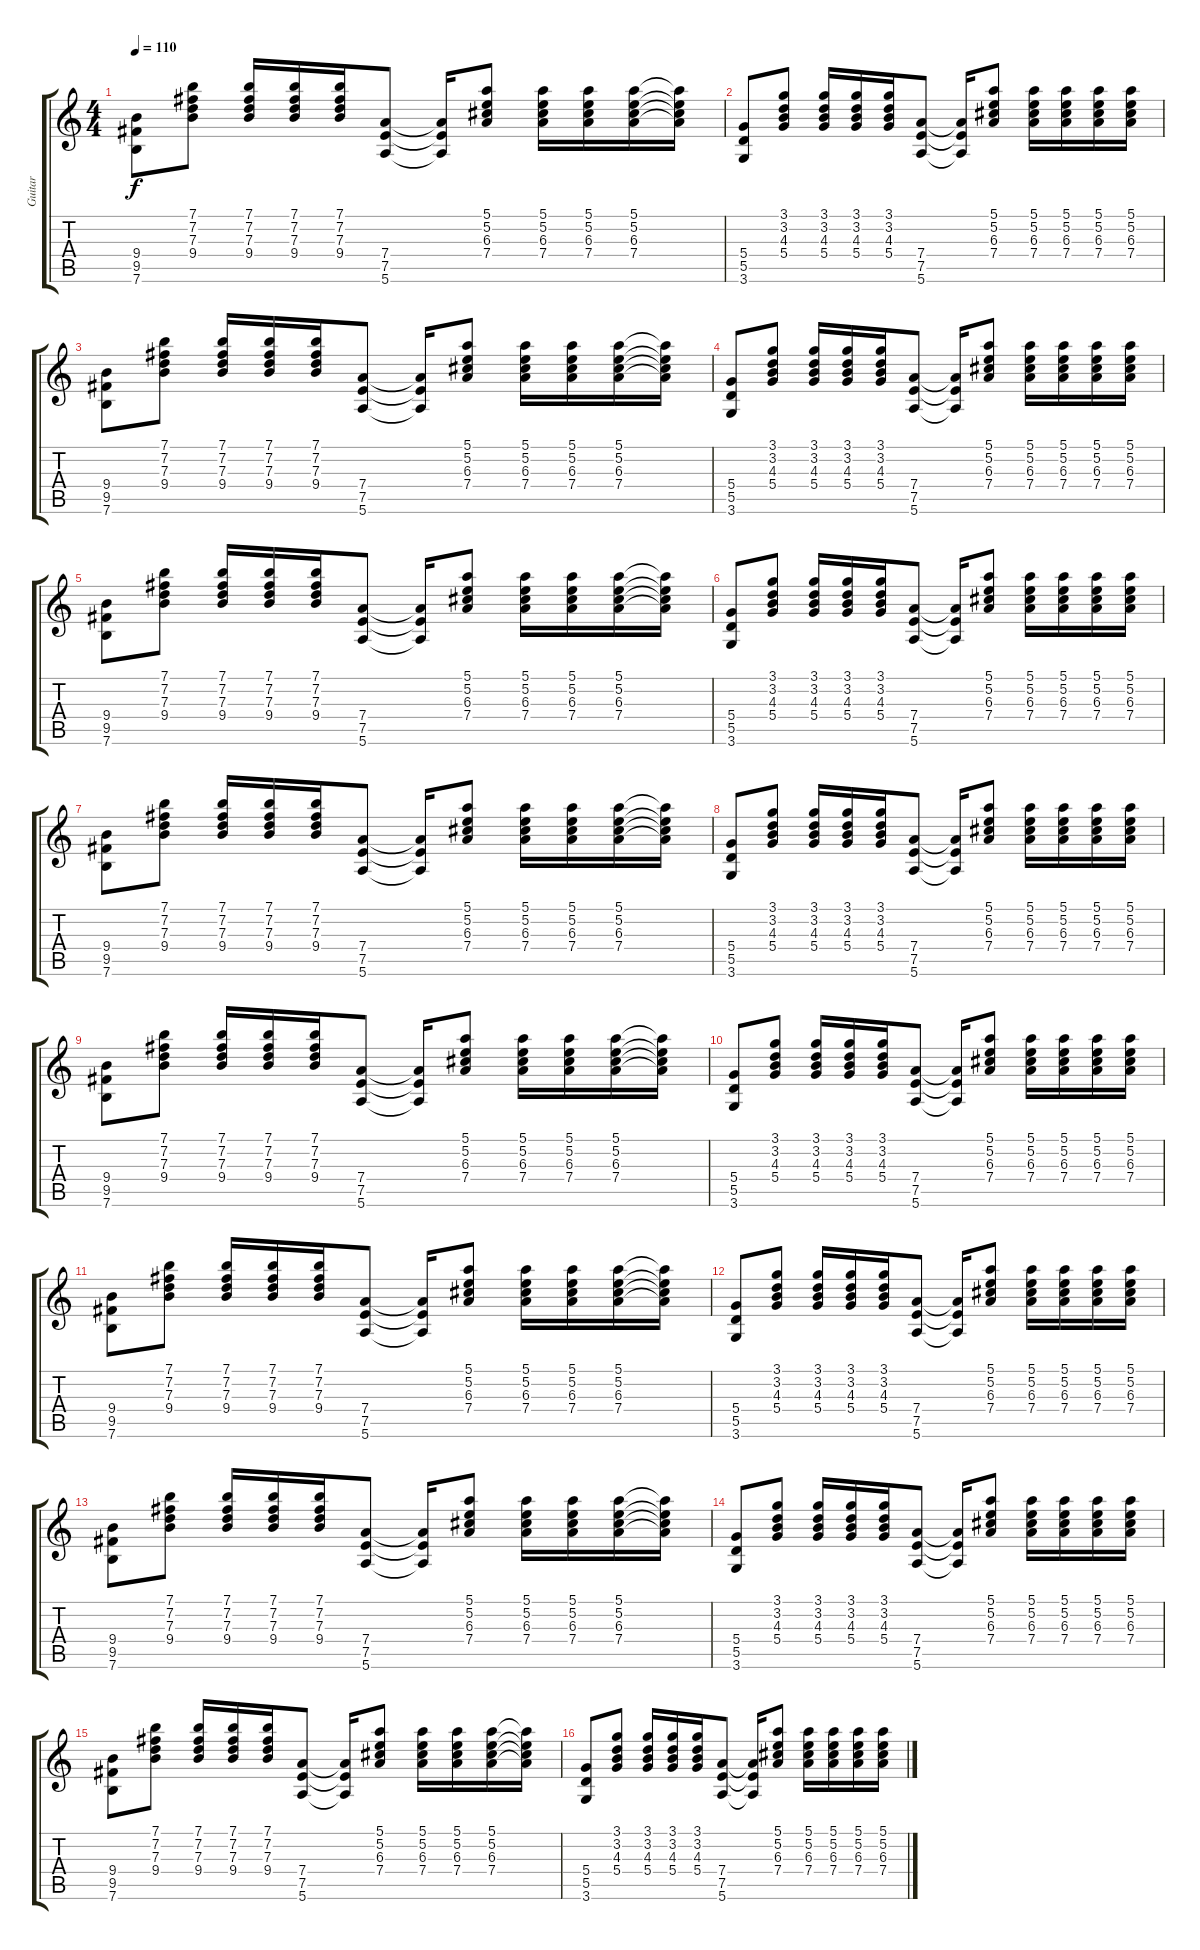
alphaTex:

\track ("Guitar" "Guitar") {instrument overdrivenguitar}
\staff {score tabs}
\tuning (E4 B3 G3 D3 A2 E2) {hide}
\ts (4 4)
\tempo 110
\clef g2
\ks c
(9.4 9.5 7.6).8{dy f} (7.1 7.2 7.3 9.4).8 (7.1 7.2 7.3 9.4).16 (7.1 7.2 7.3 9.4).16 (7.1 7.2 7.3 9.4).16 (7.4 7.5 5.6).8 (7.4{t} 7.5{t} 5.6{t}).16 (5.1 5.2 6.3 7.4).8 (5.1 5.2 6.3 7.4).16 (5.1 5.2 6.3 7.4).16 (5.1 5.2 6.3 7.4).16 (5.1{t} 5.2{t} 6.3{t} 7.4{t}).16 |
(5.4 5.5 3.6).8 (3.1 3.2 4.3 5.4).8 (3.1 3.2 4.3 5.4).16 (3.1 3.2 4.3 5.4).16 (3.1 3.2 4.3 5.4).16 (7.4 7.5 5.6).8 (7.4{t} 7.5{t} 5.6{t}).16 (5.1 5.2 6.3 7.4).8 (5.1 5.2 6.3 7.4).16 (5.1 5.2 6.3 7.4).16 (5.1 5.2 6.3 7.4).16 (5.1 5.2 6.3 7.4).16 |
(9.4 9.5 7.6).8 (7.1 7.2 7.3 9.4).8 (7.1 7.2 7.3 9.4).16 (7.1 7.2 7.3 9.4).16 (7.1 7.2 7.3 9.4).16 (7.4 7.5 5.6).8 (7.4{t} 7.5{t} 5.6{t}).16 (5.1 5.2 6.3 7.4).8 (5.1 5.2 6.3 7.4).16 (5.1 5.2 6.3 7.4).16 (5.1 5.2 6.3 7.4).16 (5.1{t} 5.2{t} 6.3{t} 7.4{t}).16 |
(5.4 5.5 3.6).8 (3.1 3.2 4.3 5.4).8 (3.1 3.2 4.3 5.4).16 (3.1 3.2 4.3 5.4).16 (3.1 3.2 4.3 5.4).16 (7.4 7.5 5.6).8 (7.4{t} 7.5{t} 5.6{t}).16 (5.1 5.2 6.3 7.4).8 (5.1 5.2 6.3 7.4).16 (5.1 5.2 6.3 7.4).16 (5.1 5.2 6.3 7.4).16 (5.1 5.2 6.3 7.4).16 |
(9.4 9.5 7.6).8 (7.1 7.2 7.3 9.4).8 (7.1 7.2 7.3 9.4).16 (7.1 7.2 7.3 9.4).16 (7.1 7.2 7.3 9.4).16 (7.4 7.5 5.6).8 (7.4{t} 7.5{t} 5.6{t}).16 (5.1 5.2 6.3 7.4).8 (5.1 5.2 6.3 7.4).16 (5.1 5.2 6.3 7.4).16 (5.1 5.2 6.3 7.4).16 (5.1{t} 5.2{t} 6.3{t} 7.4{t}).16 |
(5.4 5.5 3.6).8 (3.1 3.2 4.3 5.4).8 (3.1 3.2 4.3 5.4).16 (3.1 3.2 4.3 5.4).16 (3.1 3.2 4.3 5.4).16 (7.4 7.5 5.6).8 (7.4{t} 7.5{t} 5.6{t}).16 (5.1 5.2 6.3 7.4).8 (5.1 5.2 6.3 7.4).16 (5.1 5.2 6.3 7.4).16 (5.1 5.2 6.3 7.4).16 (5.1 5.2 6.3 7.4).16 |
(9.4 9.5 7.6).8 (7.1 7.2 7.3 9.4).8 (7.1 7.2 7.3 9.4).16 (7.1 7.2 7.3 9.4).16 (7.1 7.2 7.3 9.4).16 (7.4 7.5 5.6).8 (7.4{t} 7.5{t} 5.6{t}).16 (5.1 5.2 6.3 7.4).8 (5.1 5.2 6.3 7.4).16 (5.1 5.2 6.3 7.4).16 (5.1 5.2 6.3 7.4).16 (5.1{t} 5.2{t} 6.3{t} 7.4{t}).16 |
(5.4 5.5 3.6).8 (3.1 3.2 4.3 5.4).8 (3.1 3.2 4.3 5.4).16 (3.1 3.2 4.3 5.4).16 (3.1 3.2 4.3 5.4).16 (7.4 7.5 5.6).8 (7.4{t} 7.5{t} 5.6{t}).16 (5.1 5.2 6.3 7.4).8 (5.1 5.2 6.3 7.4).16 (5.1 5.2 6.3 7.4).16 (5.1 5.2 6.3 7.4).16 (5.1 5.2 6.3 7.4).16 |
(9.4 9.5 7.6).8 (7.1 7.2 7.3 9.4).8 (7.1 7.2 7.3 9.4).16 (7.1 7.2 7.3 9.4).16 (7.1 7.2 7.3 9.4).16 (7.4 7.5 5.6).8 (7.4{t} 7.5{t} 5.6{t}).16 (5.1 5.2 6.3 7.4).8 (5.1 5.2 6.3 7.4).16 (5.1 5.2 6.3 7.4).16 (5.1 5.2 6.3 7.4).16 (5.1{t} 5.2{t} 6.3{t} 7.4{t}).16 |
(5.4 5.5 3.6).8 (3.1 3.2 4.3 5.4).8 (3.1 3.2 4.3 5.4).16 (3.1 3.2 4.3 5.4).16 (3.1 3.2 4.3 5.4).16 (7.4 7.5 5.6).8 (7.4{t} 7.5{t} 5.6{t}).16 (5.1 5.2 6.3 7.4).8 (5.1 5.2 6.3 7.4).16 (5.1 5.2 6.3 7.4).16 (5.1 5.2 6.3 7.4).16 (5.1 5.2 6.3 7.4).16 |
(9.4 9.5 7.6).8 (7.1 7.2 7.3 9.4).8 (7.1 7.2 7.3 9.4).16 (7.1 7.2 7.3 9.4).16 (7.1 7.2 7.3 9.4).16 (7.4 7.5 5.6).8 (7.4{t} 7.5{t} 5.6{t}).16 (5.1 5.2 6.3 7.4).8 (5.1 5.2 6.3 7.4).16 (5.1 5.2 6.3 7.4).16 (5.1 5.2 6.3 7.4).16 (5.1{t} 5.2{t} 6.3{t} 7.4{t}).16 |
(5.4 5.5 3.6).8 (3.1 3.2 4.3 5.4).8 (3.1 3.2 4.3 5.4).16 (3.1 3.2 4.3 5.4).16 (3.1 3.2 4.3 5.4).16 (7.4 7.5 5.6).8 (7.4{t} 7.5{t} 5.6{t}).16 (5.1 5.2 6.3 7.4).8 (5.1 5.2 6.3 7.4).16 (5.1 5.2 6.3 7.4).16 (5.1 5.2 6.3 7.4).16 (5.1 5.2 6.3 7.4).16 |
(9.4 9.5 7.6).8 (7.1 7.2 7.3 9.4).8 (7.1 7.2 7.3 9.4).16 (7.1 7.2 7.3 9.4).16 (7.1 7.2 7.3 9.4).16 (7.4 7.5 5.6).8 (7.4{t} 7.5{t} 5.6{t}).16 (5.1 5.2 6.3 7.4).8 (5.1 5.2 6.3 7.4).16 (5.1 5.2 6.3 7.4).16 (5.1 5.2 6.3 7.4).16 (5.1{t} 5.2{t} 6.3{t} 7.4{t}).16 |
(5.4 5.5 3.6).8 (3.1 3.2 4.3 5.4).8 (3.1 3.2 4.3 5.4).16 (3.1 3.2 4.3 5.4).16 (3.1 3.2 4.3 5.4).16 (7.4 7.5 5.6).8 (7.4{t} 7.5{t} 5.6{t}).16 (5.1 5.2 6.3 7.4).8 (5.1 5.2 6.3 7.4).16 (5.1 5.2 6.3 7.4).16 (5.1 5.2 6.3 7.4).16 (5.1 5.2 6.3 7.4).16 |
(9.4 9.5 7.6).8 (7.1 7.2 7.3 9.4).8 (7.1 7.2 7.3 9.4).16 (7.1 7.2 7.3 9.4).16 (7.1 7.2 7.3 9.4).16 (7.4 7.5 5.6).8 (7.4{t} 7.5{t} 5.6{t}).16 (5.1 5.2 6.3 7.4).8 (5.1 5.2 6.3 7.4).16 (5.1 5.2 6.3 7.4).16 (5.1 5.2 6.3 7.4).16 (5.1{t} 5.2{t} 6.3{t} 7.4{t}).16 |
(5.4 5.5 3.6).8 (3.1 3.2 4.3 5.4).8 (3.1 3.2 4.3 5.4).16 (3.1 3.2 4.3 5.4).16 (3.1 3.2 4.3 5.4).16 (7.4 7.5 5.6).8 (7.4{t} 7.5{t} 5.6{t}).16 (5.1 5.2 6.3 7.4).8 (5.1 5.2 6.3 7.4).16 (5.1 5.2 6.3 7.4).16 (5.1 5.2 6.3 7.4).16 (5.1 5.2 6.3 7.4).16
